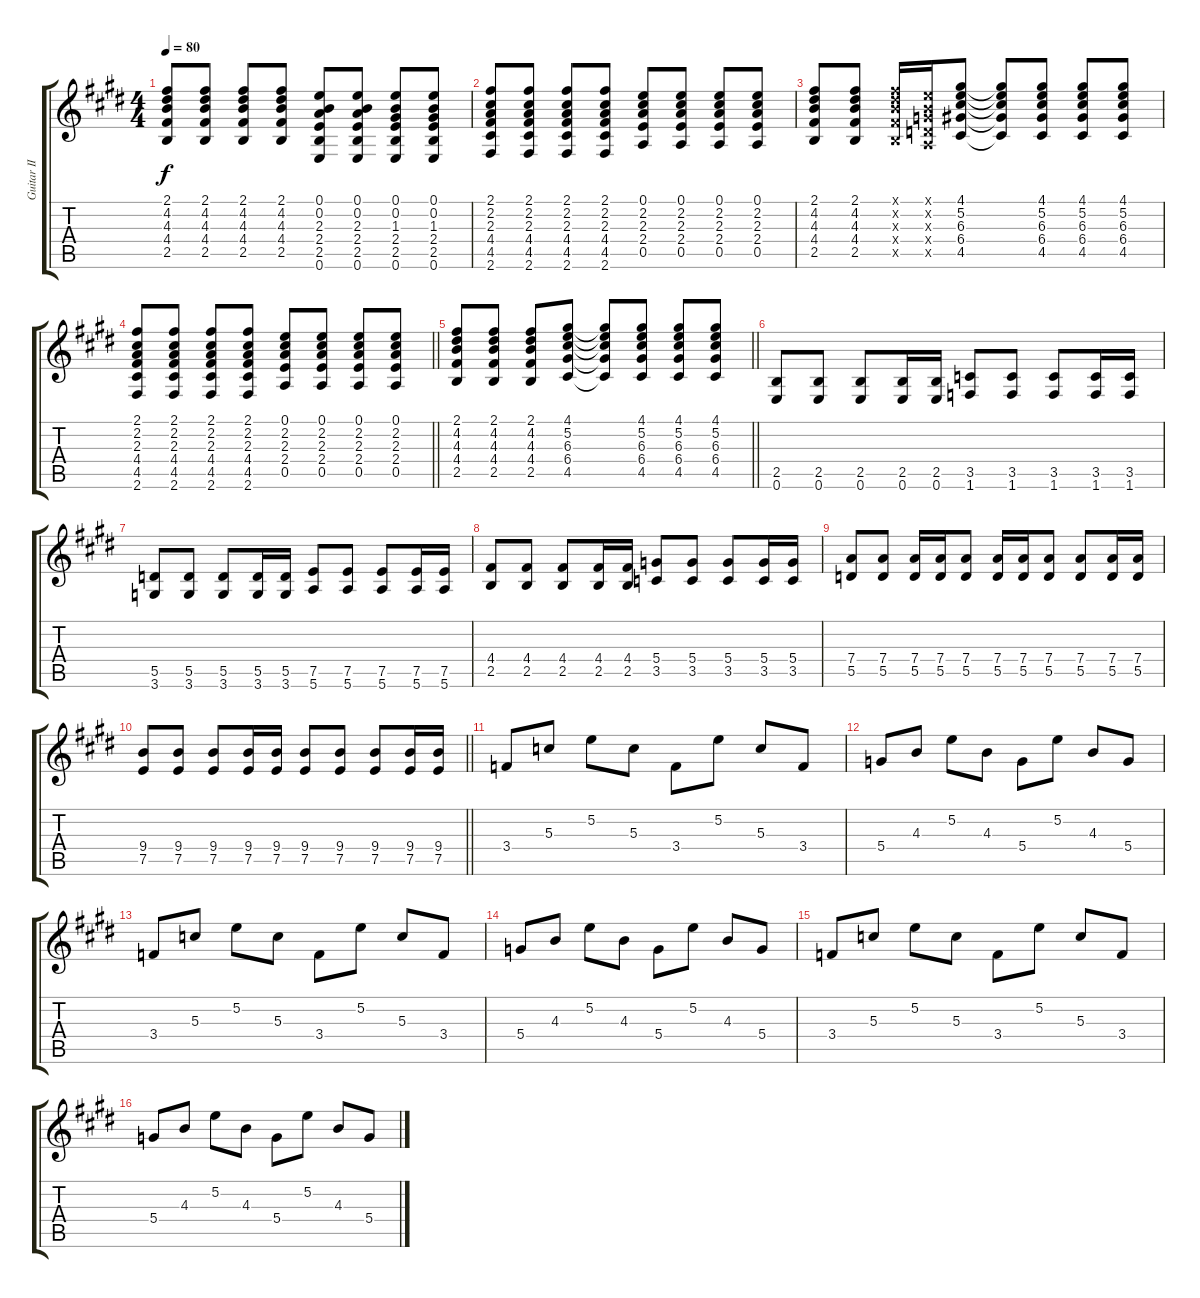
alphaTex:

\track ("Guitar II" "Guitar II") {instrument distortionguitar}
\staff {score tabs}
\tuning (E4 B3 G3 D3 A2 E2) {hide}
\ts (4 4)
\tempo 80
\clef g2
\ks e
(2.1 4.2 4.3 4.4 2.5).8{dy f} (2.1 4.2 4.3 4.4 2.5).8 (2.1 4.2 4.3 4.4 2.5).8 (2.1 4.2 4.3 4.4 2.5).8 (0.1 0.2 2.3 2.4 2.5 0.6).8 (0.1 0.2 2.3 2.4 2.5 0.6).8 (0.1 0.2 1.3 2.4 2.5 0.6).8 (0.1 0.2 1.3 2.4 2.5 0.6).8 |
(2.1 2.2 2.3 4.4 4.5 2.6).8 (2.1 2.2 2.3 4.4 4.5 2.6).8 (2.1 2.2 2.3 4.4 4.5 2.6).8 (2.1 2.2 2.3 4.4 4.5 2.6).8 (0.1 2.2 2.3 2.4 0.5).8 (0.1 2.2 2.3 2.4 0.5).8 (0.1 2.2 2.3 2.4 0.5).8 (0.1 2.2 2.3 2.4 0.5).8 |
(2.1 4.2 4.3 4.4 2.5).8 (2.1 4.2 4.3 4.4 2.5).8 (2.1{x} 4.2{x} 4.3{x} 4.4{x} 2.5{x}).16 (0.1{x} 0.2{x} 0.3{x} 0.4{x} 0.5{x}).16 (4.1 5.2 6.3 6.4 4.5).8 (4.1{t} 5.2{t} 6.3{t} 6.4{t} 4.5{t}).8 (4.1 5.2 6.3 6.4 4.5).8 (4.1 5.2 6.3 6.4 4.5).8 (4.1 5.2 6.3 6.4 4.5).8 |
\barLineRight lightlight
(2.1 2.2 2.3 4.4 4.5 2.6).8 (2.1 2.2 2.3 4.4 4.5 2.6).8 (2.1 2.2 2.3 4.4 4.5 2.6).8 (2.1 2.2 2.3 4.4 4.5 2.6).8 (0.1 2.2 2.3 2.4 0.5).8 (0.1 2.2 2.3 2.4 0.5).8 (0.1 2.2 2.3 2.4 0.5).8 (0.1 2.2 2.3 2.4 0.5).8 |
\barLineRight lightlight
(2.1 4.2 4.3 4.4 2.5).8 (2.1 4.2 4.3 4.4 2.5).8 (2.1 4.2 4.3 4.4 2.5).8 (4.1 5.2 6.3 6.4 4.5).8 (4.1{t} 5.2{t} 6.3{t} 6.4{t} 4.5{t}).8 (4.1 5.2 6.3 6.4 4.5).8 (4.1 5.2 6.3 6.4 4.5).8 (4.1 5.2 6.3 6.4 4.5).8 |
(2.5 0.6).8 (2.5 0.6).8 (2.5 0.6).8 (2.5 0.6).16 (2.5 0.6).16 (3.5 1.6).8 (3.5 1.6).8 (3.5 1.6).8 (3.5 1.6).16 (3.5 1.6).16 |
(5.5 3.6).8 (5.5 3.6).8 (5.5 3.6).8 (5.5 3.6).16 (5.5 3.6).16 (7.5 5.6).8 (7.5 5.6).8 (7.5 5.6).8 (7.5 5.6).16 (7.5 5.6).16 |
(4.4 2.5).8 (4.4 2.5).8 (4.4 2.5).8 (4.4 2.5).16 (4.4 2.5).16 (5.4 3.5).8 (5.4 3.5).8 (5.4 3.5).8 (5.4 3.5).16 (5.4 3.5).16 |
(7.4 5.5).8 (7.4 5.5).8 (7.4 5.5).16 (7.4 5.5).16 (7.4 5.5).8 (7.4 5.5).16 (7.4 5.5).16 (7.4 5.5).8 (7.4 5.5).8 (7.4 5.5).16 (7.4 5.5).16 |
\barLineRight lightlight
(9.4 7.5).8 (9.4 7.5).8 (9.4 7.5).8 (9.4 7.5).16 (9.4 7.5).16 (9.4 7.5).8 (9.4 7.5).8 (9.4 7.5).8 (9.4 7.5).16 (9.4 7.5).16 |
3.4.8{instrument electricguitarclean} 5.3.8 5.2.8 5.3.8 3.4.8 5.2.8 5.3.8 3.4.8 |
5.4.8 4.3.8 5.2.8 4.3.8 5.4.8 5.2.8 4.3.8 5.4.8 |
3.4.8 5.3.8 5.2.8 5.3.8 3.4.8 5.2.8 5.3.8 3.4.8 |
5.4.8 4.3.8 5.2.8 4.3.8 5.4.8 5.2.8 4.3.8 5.4.8 |
3.4.8 5.3.8 5.2.8 5.3.8 3.4.8 5.2.8 5.3.8 3.4.8 |
5.4.8 4.3.8 5.2.8 4.3.8 5.4.8 5.2.8 4.3.8 5.4.8
